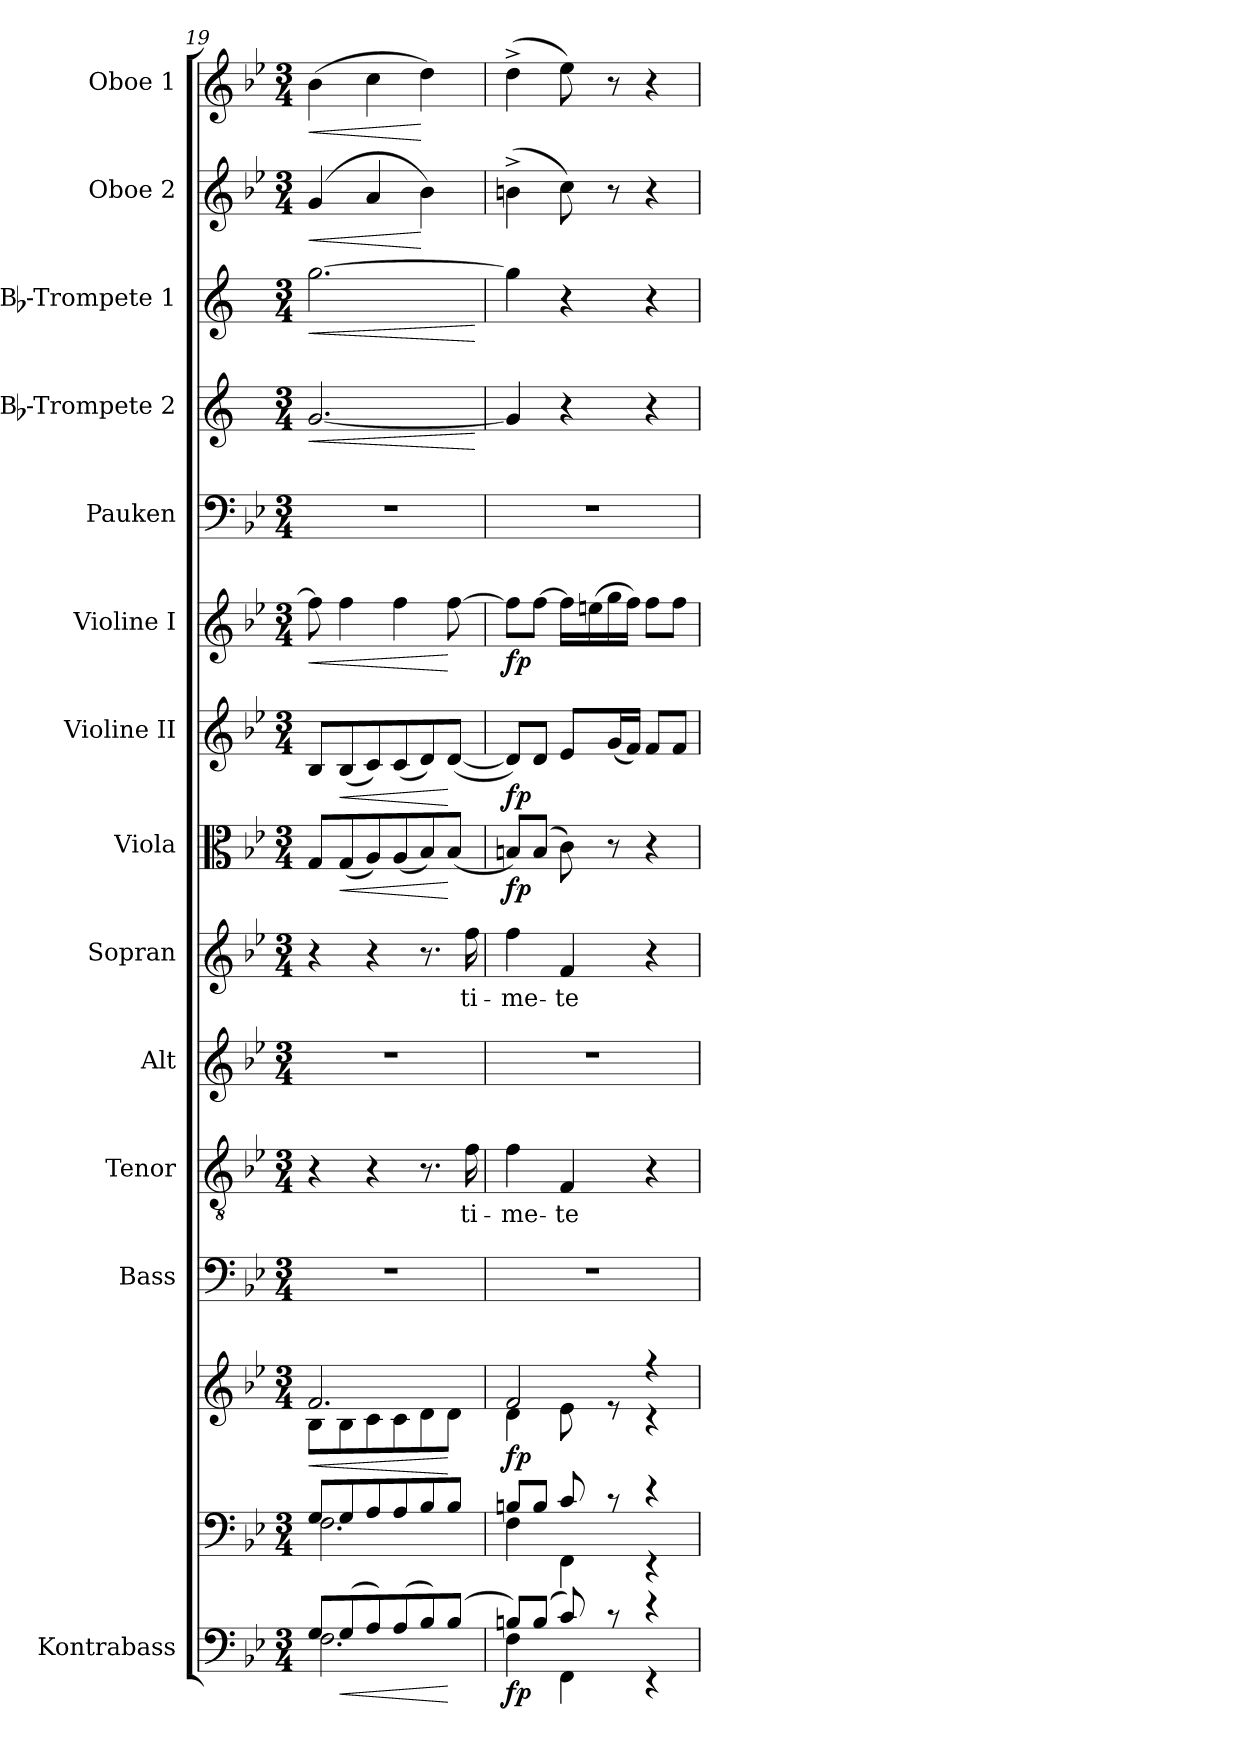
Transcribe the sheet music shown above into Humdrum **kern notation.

**kern	**dynam	**kern	**kern	**dynam	**kern	**kern	**text	**kern	**kern	**text	**kern	**dynam	**kern	**dynam	**kern	**dynam	**kern	**kern	**dynam	**kern	**dynam	**kern	**dynam	**kern	**dynam
*part14	*part14	*part13	*part13	*part13	*part12	*part11	*part11	*part10	*part9	*part9	*part8	*part8	*part7	*part7	*part6	*part6	*part5	*part4	*part4	*part3	*part3	*part2	*part2	*part1	*part1
*staff15	*staff15	*staff14	*staff13	*staff13/14	*staff12	*staff11	*staff11	*staff10	*staff9	*staff9	*staff8	*staff8	*staff7	*staff7	*staff6	*staff6	*staff5	*staff4	*staff4	*staff3	*staff3	*staff2	*staff2	*staff1	*staff1
*I"Kontrabass	*	*	*	*	*I"Bass	*I"Tenor	*	*I"Alt	*I"Sopran	*	*I"Viola	*	*I"Violine II	*	*I"Violine I	*	*I"Pauken	*I"Bb-Trompete 2	*	*I"Bb-Trompete 1	*	*I"Oboe 2	*	*I"Oboe 1	*
*I'Kb.	*	*	*	*	*I'B.	*I'T.	*	*I'A.	*I'S.	*	*I'Vla.	*	*I'Vl. II	*	*I'Vl. I	*	*I'Pk.	*I'Bb Trp. 2	*	*I'Bb Trp. 1	*	*I'Ob. 2	*	*I'Ob. 1	*
*clefF4	*	*clefF4	*clefG2	*	*clefF4	*clefGv2	*	*clefG2	*clefG2	*	*clefC3	*	*clefG2	*	*clefG2	*	*clefF4	*clefG2	*	*clefG2	*	*clefG2	*	*clefG2	*
*ITrd7c12	*	*	*	*	*	*	*	*	*	*	*	*	*	*	*	*	*	*ITrd1c2	*	*ITrd1c2	*	*	*	*	*
*k[b-e-]	*	*k[b-e-]	*k[b-e-]	*	*k[b-e-]	*k[b-e-]	*	*k[b-e-]	*k[b-e-]	*	*k[b-e-]	*	*k[b-e-]	*	*k[b-e-]	*	*k[b-e-]	*k[b-e-]	*	*k[b-e-]	*	*k[b-e-]	*	*k[b-e-]	*
*B-:	*	*B-:	*B-:	*	*B-:	*B-:	*	*B-:	*B-:	*	*B-:	*	*B-:	*	*B-:	*	*B-:	*B-:	*	*B-:	*	*B-:	*	*B-:	*
*M3/4	*	*M3/4	*M3/4	*	*M3/4	*M3/4	*	*M3/4	*M3/4	*	*M3/4	*	*M3/4	*	*M3/4	*	*M3/4	*M3/4	*	*M3/4	*	*M3/4	*	*M3/4	*
=19	=19	=19	=19	=19	=19	=19	=19	=19	=19	=19	=19	=19	=19	=19	=19	=19	=19	=19	=19	=19	=19	=19	=19	=19	=19
*^	*	*^	*	*	*	*	*	*	*	*	*	*	*	*	*	*	*	*	*	*	*	*	*	*	*
!	!	!	!	!	!	!LO:HP:b	!	!	!	!	!	!	!	!	!	!	!	!LO:HP:b	!	!	!LO:HP:b	!	!LO:HP:b	!	!LO:HP:b	!	!LO:HP:b
*	*	*	*	*	*^	*	*	*	*	*	*	*	*	*	*	*	*	*	*	*	*	*	*	*	*	*	*
8GG/L	2.FF\	.	8G/L	2.F\	2.f/	8B-\L	<	2.r	4r	.	2.r	4r	.	8G/L	.	8B-/L	.	8ff\]	<	2.r	[2.f/	<	[2.ff\	<	(4g/	<	(>4b-\	<
!	!	!LO:HP:b	!	!	!	!	!	!	!	!	!	!	!	!	!LO:HP:b	!	!LO:HP:b	!	!	!	!	!	!	!	!	!	!	!
(>8GG/	.	<	8G/	.	.	8B-\	.	.	.	.	.	.	.	(<8G/	<	(<8B-/	<	4ff\	.	.	.	.	.	.	.	.	.	.
8AA/)	.	.	8A/	.	.	8c\	.	.	4r	.	.	4r	.	8A/)	.	8c/)	.	.	.	.	.	.	.	.	4a/	.	4cc\	.
(>8AA/	.	.	8A/	.	.	8c\	.	.	.	.	.	.	.	(<8A/	.	(<8c/	.	4ff\	.	.	.	.	.	.	.	.	.	.
8BB-/)	.	.	8B-/	.	.	8d\	.	.	8.r	.	.	8.r	.	8B-/)	.	8d/)	.	.	.	.	.	.	.	.	4b-\)	[	4dd\)	[
(8BB-/J	.	[	8B-/J	.	.	8d\J	[	.	.	.	.	.	.	(<8B-/J	[	(<[8d/J	[	[8ff\	[	.	.	.	.	.	.	.	.	.
!	!	!	!	!	!	!	!	!	!	!LO:LY:b	!	!	!LO:LY:b	!	!	!	!	!	!	!	!	!	!	!	!	!	!	!
.	.	.	.	.	.	.	.	.	16f\	ti-	.	16ff\	ti-	.	.	.	.	.	.	.	.	.	.	.	.	.	.	.
*v	*v	*	*	*	*	*	*	*	*	*	*	*	*	*	*	*	*	*	*	*	*	*	*	*	*	*	*	*
*	*	*v	*v	*	*	*	*	*	*	*	*	*	*	*	*	*	*	*	*	*	*	*	*	*	*	*	*
*	*	*	*v	*v	*	*	*	*	*	*	*	*	*	*	*	*	*	*	*	*	*	*	*	*	*	*
.	.	.	.	.	.	.	.	.	.	.	.	.	.	.	.	.	.	.	[	.	[	.	.	.	.
=20	=20	=20	=20	=20	=20	=20	=20	=20	=20	=20	=20	=20	=20	=20	=20	=20	=20	=20	=20	=20	=20	=20	=20	=20	=20
*^	*	*^	*^	*	*	*	*	*	*	*	*	*	*	*	*	*	*	*	*	*	*	*	*	*	*
!	!	!LO:DY:b	!	!	!	!	!LO:DY:b	!	!	!LO:LY:b	!	!	!LO:LY:b	!	!LO:DY:b	!	!LO:DY:b	!	!LO:DY:b	!	!	!	!	!	!	!	!	!
8BBn/L)	4FF\	fp	8Bn/L	4F\	2f/	4d\	fp	2.r	4f\	-me-	2.r	4ff\	-me-	8Bn/L)	fp	8d/L])	fp	8ff\L]	fp	2.r	4f/]	.	4ff\]	.	(>4bn^>\	.	(>4dd^>\	.
(8BB/J	.	.	8B/J	.	.	.	.	.	.	.	.	.	.	(8B/J	.	8d/J	.	[8ff\J	.	.	.	.	.	.	.	.	.	.
!	!	!	!	!	!	!	!	!	!	!LO:LY:b	!	!	!LO:LY:b	!	!	!	!	!	!	!	!	!	!	!	!	!	!	!
8C/)	4FFF\	.	8c/	4FF\	.	8e-\	.	.	4F/	-te	.	4f/	-te	8c\)	.	8e-/L	.	16ff\LL]	.	.	4r	.	4r	.	8cc\)	.	8ee-\)	.
.	.	.	.	.	.	.	.	.	.	.	.	.	.	.	.	.	.	(>16een\	.	.	.	.	.	.	.	.	.	.
8rc	.	.	8rc	.	.	8re	.	.	.	.	.	.	.	8r	.	(<16g/L	.	16gg\	.	.	.	.	.	.	8r	.	8r	.
.	.	.	.	.	.	.	.	.	.	.	.	.	.	.	.	16f/JJ)	.	16ff\JJ)	.	.	.	.	.	.	.	.	.	.
4r	4r	.	4r	4r	4r	4r	.	.	4r	.	.	4r	.	4r	.	8f/L	.	8ff\L	.	.	4r	.	4r	.	4r	.	4r	.
.	.	.	.	.	.	.	.	.	.	.	.	.	.	.	.	8f/J	.	8ff\J	.	.	.	.	.	.	.	.	.	.
*v	*v	*	*	*	*	*	*	*	*	*	*	*	*	*	*	*	*	*	*	*	*	*	*	*	*	*	*	*
*	*	*v	*v	*	*	*	*	*	*	*	*	*	*	*	*	*	*	*	*	*	*	*	*	*	*	*	*
*	*	*	*v	*v	*	*	*	*	*	*	*	*	*	*	*	*	*	*	*	*	*	*	*	*	*	*
=	=	=	=	=	=	=	=	=	=	=	=	=	=	=	=	=	=	=	=	=	=	=	=	=	=
*-	*-	*-	*-	*-	*-	*-	*-	*-	*-	*-	*-	*-	*-	*-	*-	*-	*-	*-	*-	*-	*-	*-	*-	*-	*-
